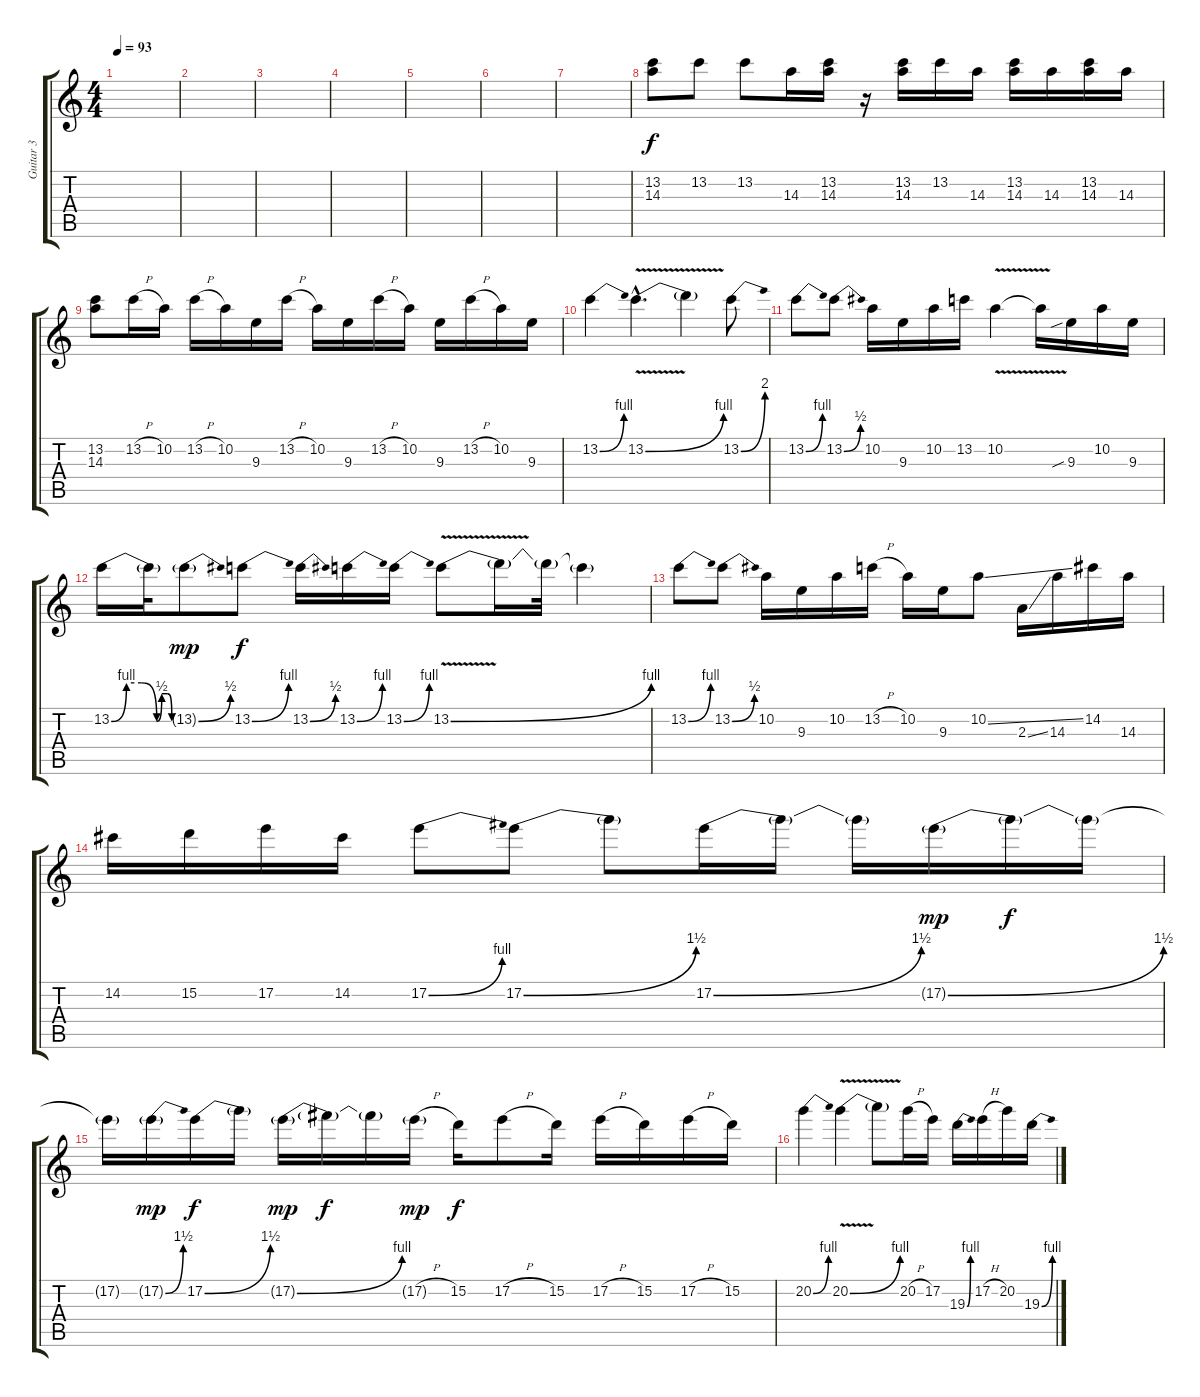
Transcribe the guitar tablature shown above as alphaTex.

\track ("Guitar 3" "Guitar 3") {instrument distortionguitar}
\staff {score tabs}
\tuning (E4 B3 G3 D3 A2 E2) {hide}
\ts (4 4)
\tempo 93
\clef g2
\ks c
|
|
|
|
|
|
|
(13.2 14.3).8{dy f} 13.2.8 13.2.8 14.3.16 (13.2 14.3).16 r.16 (13.2 14.3).16 13.2.16 14.3.16 (13.2 14.3).16 14.3.16 (13.2 14.3).16 14.3.16 |
(13.2 14.3).8 13.2{h}.16 10.2.16 13.2{h}.16 10.2.16 9.3.16 13.2{h}.16 10.2.16 9.3.16 13.2{h}.16 10.2.16 9.3.16 13.2{h}.16 10.2.16 9.3.16 |
13.2{be (bend 0 0 60 4)}.4 13.2{be (bend 0 0 60 4) v hac}.4{d} 13.2{t}.4 13.2{be (bend 0 0 60 8)}.8 |
13.2{be (bend 0 0 60 4)}.8 13.2{be (bend 0 0 60 2)}.8 10.2.16 9.3.16 10.2.16 13.2.16 10.2{v}.4 10.2{t}.16 9.3{sib}.16 10.2.16 9.3.16 |
13.2{be (custom 0 0 15 4 30 4 45 0 50 2 56 2 60 0)}.16 13.2{t}.32 13.2{be (bend 0 0 60 2) g}.8{dy mp} 13.2{be (bend 0 0 60 4)}.8{dy f} 13.2{be (bend 0 0 60 2)}.16 13.2{be (bend 0 0 60 4)}.16 13.2{be (bend 0 0 60 4)}.16 13.2{be (bend 0 0 60 4) v}.8 13.2{t}.16 13.2{t}.32 13.2{t}.4 |
13.2{be (bend 0 0 60 4)}.8 13.2{be (bend 0 0 60 2)}.8 10.2.16 9.3.16 10.2.16 13.2{h}.16 10.2.16 9.3.16 10.2{ss}.8 2.3{ss}.16 14.3.16 14.2.16 14.3.16 |
14.2.16 15.2.16 17.2.16 14.2.16 17.2{be (bend 0 0 60 4)}.8 17.2{be (bend 0 0 60 6)}.8 17.2{t}.8 17.2{be (bend 0 0 60 6)}.16 17.2{t}.16 17.2{t}.16 17.2{be (bend 0 0 60 6) g}.16{dy mp} 17.2{t}.16{dy f} 17.2{t}.16 |
17.2{t}.16 17.2{be (bend 0 0 60 6) g}.16{dy mp} 17.2{be (bend 0 0 60 6)}.16{dy f} 17.2{t}.16 17.2{be (bend 0 0 60 4) g}.16{dy mp} 17.2{t}.16{dy f} 17.2{t}.16 17.2{h g}.16{dy mp} 15.2.16{dy f} 17.2{h}.8 15.2.16 17.2{h}.16 15.2.16 17.2{h}.16 15.2.16 |
20.2{be (bend 0 0 60 4)}.4 20.2{be (bend 0 0 60 4) v}.4 20.2{t}.8 20.2{h}.16 17.2.16 19.3{be (bend 0 0 60 4)}.16 17.2{h}.16 20.2.16 19.3{be (bend 0 0 60 4)}.16
